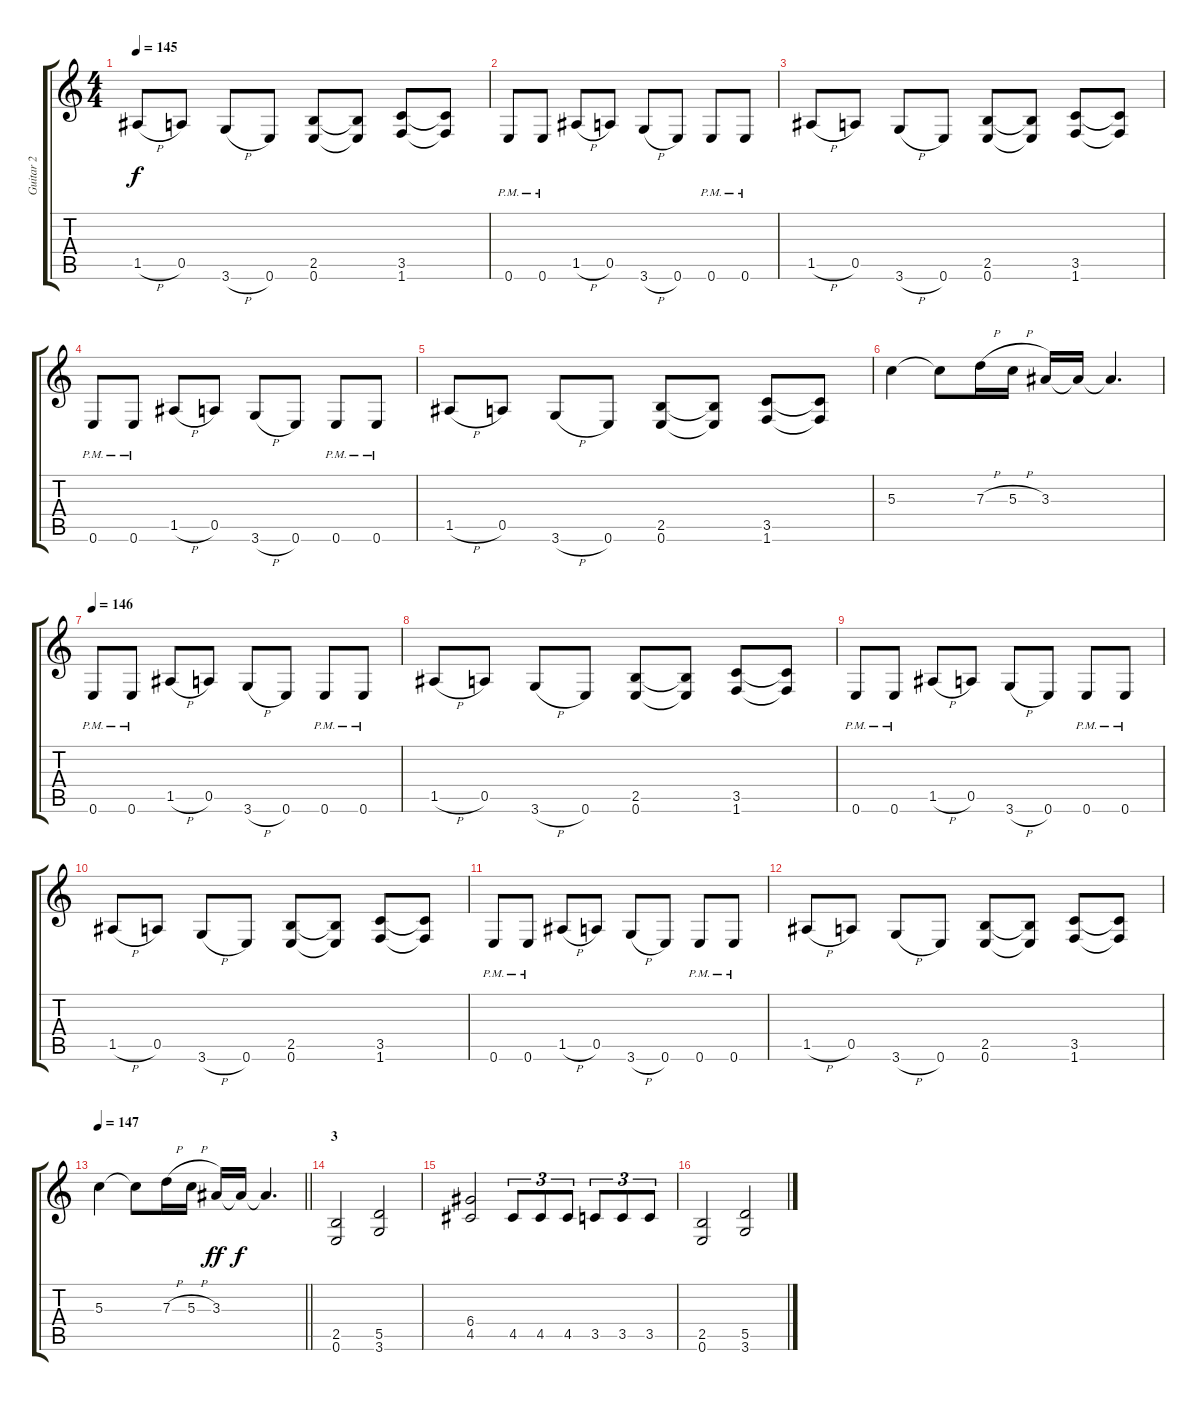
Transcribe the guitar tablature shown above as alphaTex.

\track ("Guitar 2" "Guitar 2") {instrument acousticguitarsteel}
\staff {score tabs}
\tuning (E4 B3 G3 D3 A2 E2) {hide}
\ts (4 4)
\tempo 145
\clef g2
\ks c
1.5{h}.8{dy f} 0.5.8 3.6{h}.8 0.6.8 (2.5 0.6).8 (2.5{t} 0.6{t}).8 (3.5 1.6).8 (3.5{t} 1.6{t}).8 |
0.6{pm}.8 0.6{pm}.8 1.5{h}.8 0.5.8 3.6{h}.8 0.6.8 0.6{pm}.8 0.6{pm}.8 |
1.5{h}.8 0.5.8 3.6{h}.8 0.6.8 (2.5 0.6).8 (2.5{t} 0.6{t}).8 (3.5 1.6).8 (3.5{t} 1.6{t}).8 |
0.6{pm}.8 0.6{pm}.8 1.5{h}.8 0.5.8 3.6{h}.8 0.6.8 0.6{pm}.8 0.6{pm}.8 |
1.5{h}.8 0.5.8 3.6{h}.8 0.6.8 (2.5 0.6).8 (2.5{t} 0.6{t}).8 (3.5 1.6).8 (3.5{t} 1.6{t}).8 |
5.3.4 5.3{t}.8 7.3{h}.16 5.3{h}.16 3.3.16 3.3{t}.16 3.3{t}.4{d} |
\tempo 146
0.6{pm}.8 0.6{pm}.8 1.5{h}.8 0.5.8 3.6{h}.8 0.6.8 0.6{pm}.8 0.6{pm}.8 |
1.5{h}.8 0.5.8 3.6{h}.8 0.6.8 (2.5 0.6).8 (2.5{t} 0.6{t}).8 (3.5 1.6).8 (3.5{t} 1.6{t}).8 |
0.6{pm}.8 0.6{pm}.8 1.5{h}.8 0.5.8 3.6{h}.8 0.6.8 0.6{pm}.8 0.6{pm}.8 |
1.5{h}.8 0.5.8 3.6{h}.8 0.6.8 (2.5 0.6).8 (2.5{t} 0.6{t}).8 (3.5 1.6).8 (3.5{t} 1.6{t}).8 |
0.6{pm}.8 0.6{pm}.8 1.5{h}.8 0.5.8 3.6{h}.8 0.6.8 0.6{pm}.8 0.6{pm}.8 |
1.5{h}.8 0.5.8 3.6{h}.8 0.6.8 (2.5 0.6).8 (2.5{t} 0.6{t}).8 (3.5 1.6).8 (3.5{t} 1.6{t}).8 |
\tempo 147
\barLineRight lightlight
5.3.4 5.3{t}.8 7.3{h}.16 5.3{h}.16 3.3.16{dy ff} 3.3{t}.16{dy f} 3.3{t}.4{d} |
\section ("" "3")
(2.5 0.6).2 (5.5 3.6).2 |
(6.4 4.5).2 4.5.8{tu (3 2)} 4.5.8{tu (3 2)} 4.5.8{tu (3 2)} 3.5.8{tu (3 2)} 3.5.8{tu (3 2)} 3.5.8{tu (3 2)} |
(2.5 0.6).2 (5.5 3.6).2
